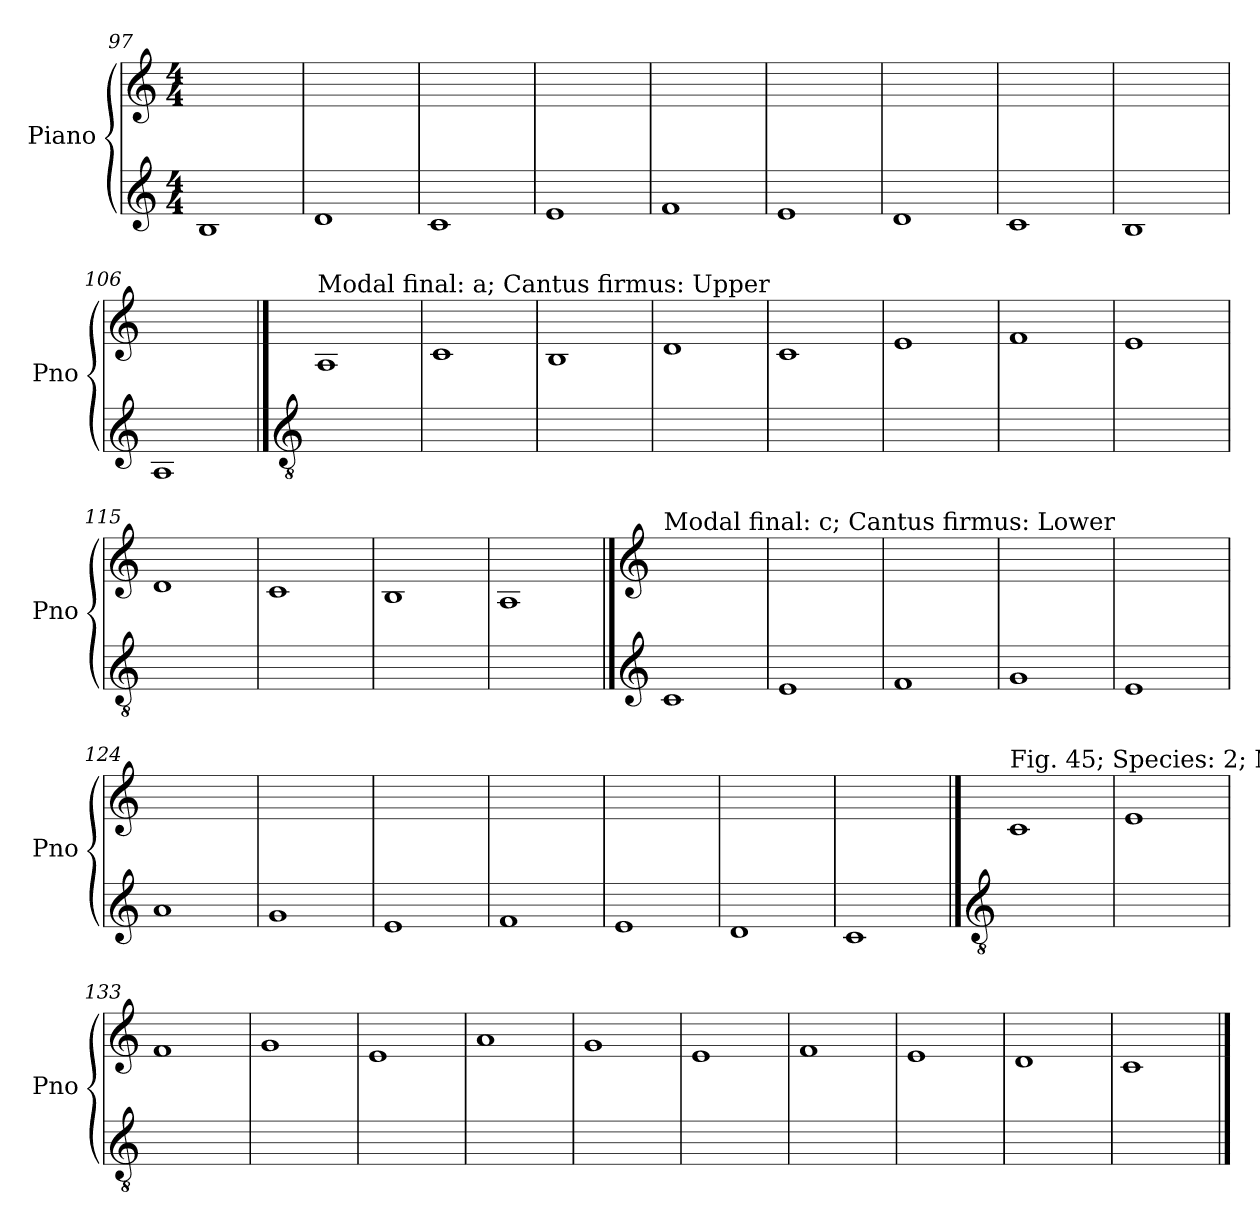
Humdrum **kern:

**kern	**kern
*part2	*part1
*staff2	*staff1
*I"Piano	*I"Piano
*I'Pno	*I'Pno
*clefG2	*clefG2
*k[]	*k[]
*M4/4	*M4/4
=97	=97
1B	1ryy
=98	=98
1d	1ryy
=99	=99
1c	1ryy
=100	=100
1e	1ryy
=101	=101
1f	1ryy
=102	=102
1e	1ryy
=103	=103
1d	1ryy
=104	=104
1c	1ryy
=105	=105
1B	1ryy
=106	=106
1A	1ryy
!!LO:LB:g=z
==107	==107
*clefGv2	*
!	!LO:TX:a:t=Modal final&colon; a; Cantus firmus&colon; Upper
1ryy	1A
=108	=108
1ryy	1c
=109	=109
1ryy	1B
=110	=110
1ryy	1d
=111	=111
1ryy	1c
=112	=112
1ryy	1e
=113	=113
1ryy	1f
=114	=114
1ryy	1e
=115	=115
1ryy	1d
=116	=116
1ryy	1c
=117	=117
1ryy	1B
=118	=118
1ryy	1A
!!LO:LB:g=z
==119	==119
*clefG2	*clefG2
!	!LO:TX:a:t=Modal final&colon; c; Cantus firmus&colon; Lower
1c	1ryy
=120	=120
1e	1ryy
=121	=121
1f	1ryy
=122	=122
1g	1ryy
=123	=123
1e	1ryy
=124	=124
1a	1ryy
=125	=125
1g	1ryy
=126	=126
1e	1ryy
=127	=127
1f	1ryy
=128	=128
1e	1ryy
=129	=129
1d	1ryy
=130	=130
1c	1ryy
!!LO:LB:g=z
==131	==131
*clefGv2	*
!	!LO:TX:a:t=Fig. 45; Species&colon; 2; Modal final&colon; c; Cantus firmus&colon; Upper
1ryy	1c
=132	=132
1ryy	1e
=133	=133
1ryy	1f
=134	=134
1ryy	1g
=135	=135
1ryy	1e
=136	=136
1ryy	1a
=137	=137
1ryy	1g
=138	=138
1ryy	1e
=139	=139
1ryy	1f
=140	=140
1ryy	1e
=141	=141
1ryy	1d
=142	=142
1ryy	1c
==	==
*-	*-
